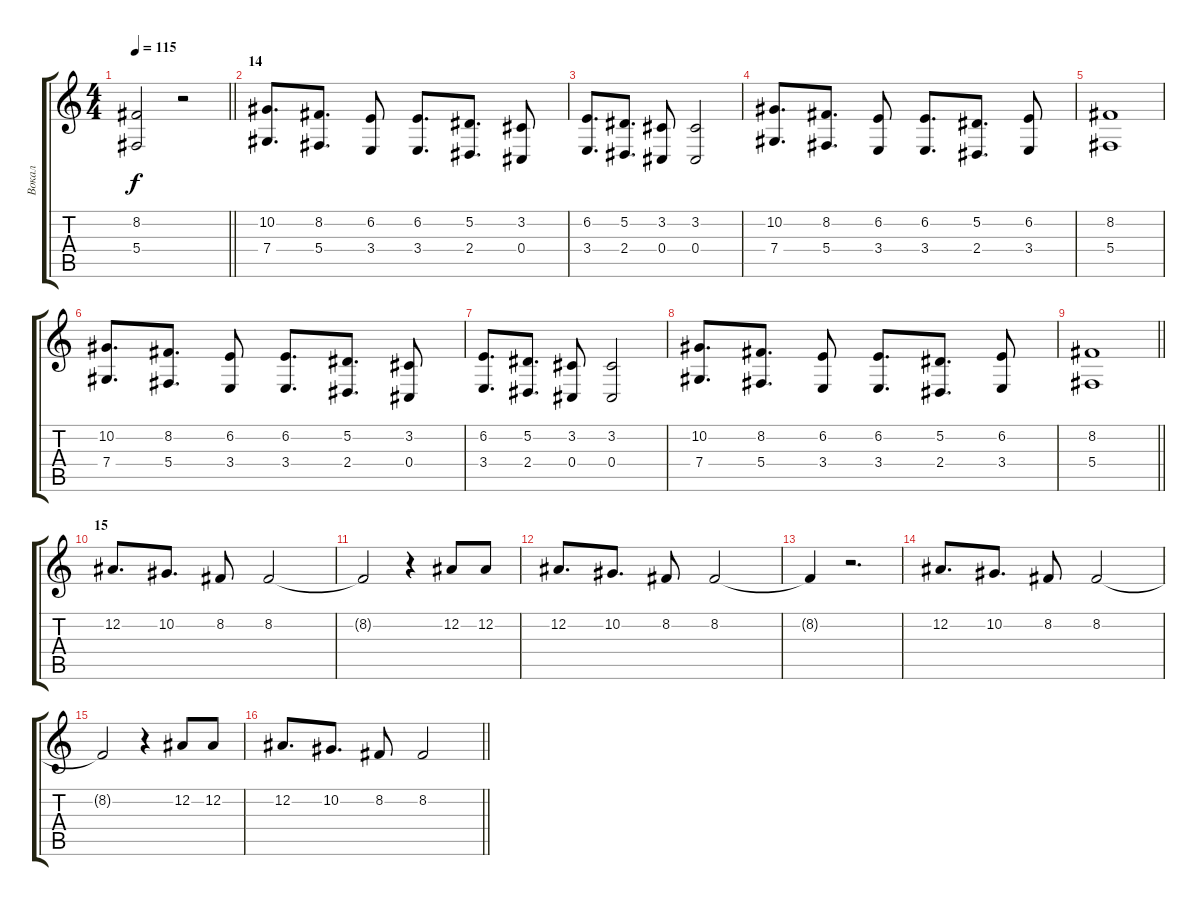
\track ("Вокал" "Вокал") {instrument stringensemble1}
\staff {score tabs}
\tuning (Eb4 Bb3 Gb3 Db3 Ab2 Eb2) {hide}
\ts (4 4)
\tempo 115
\clef g2
\barLineRight lightlight
\ks c
(8.2{t} 5.4{t}).2{dy f} r.2 |
\section ("" "14")
(10.2 7.4).8{d} (8.2 5.4).8{d} (6.2 3.4).8 (6.2 3.4).8{d} (5.2 2.4).8{d} (3.2 0.4).8 |
(6.2 3.4).8{d} (5.2 2.4).8{d} (3.2 0.4).8 (3.2 0.4).2 |
(10.2 7.4).8{d} (8.2 5.4).8{d} (6.2 3.4).8 (6.2 3.4).8{d} (5.2 2.4).8{d} (6.2 3.4).8 |
(8.2 5.4).1 |
(10.2 7.4).8{d} (8.2 5.4).8{d} (6.2 3.4).8 (6.2 3.4).8{d} (5.2 2.4).8{d} (3.2 0.4).8 |
(6.2 3.4).8{d} (5.2 2.4).8{d} (3.2 0.4).8 (3.2 0.4).2 |
(10.2 7.4).8{d} (8.2 5.4).8{d} (6.2 3.4).8 (6.2 3.4).8{d} (5.2 2.4).8{d} (6.2 3.4).8 |
\barLineRight lightlight
(8.2 5.4).1 |
\section ("" "15")
12.2.8{d} 10.2.8{d} 8.2.8 8.2.2 |
8.2{t}.2 r.4 12.2.8 12.2.8 |
12.2.8{d} 10.2.8{d} 8.2.8 8.2.2 |
8.2{t}.4 r.2{d} |
12.2.8{d} 10.2.8{d} 8.2.8 8.2.2 |
8.2{t}.2 r.4 12.2.8 12.2.8 |
\barLineRight lightlight
12.2.8{d} 10.2.8{d} 8.2.8 8.2.2
